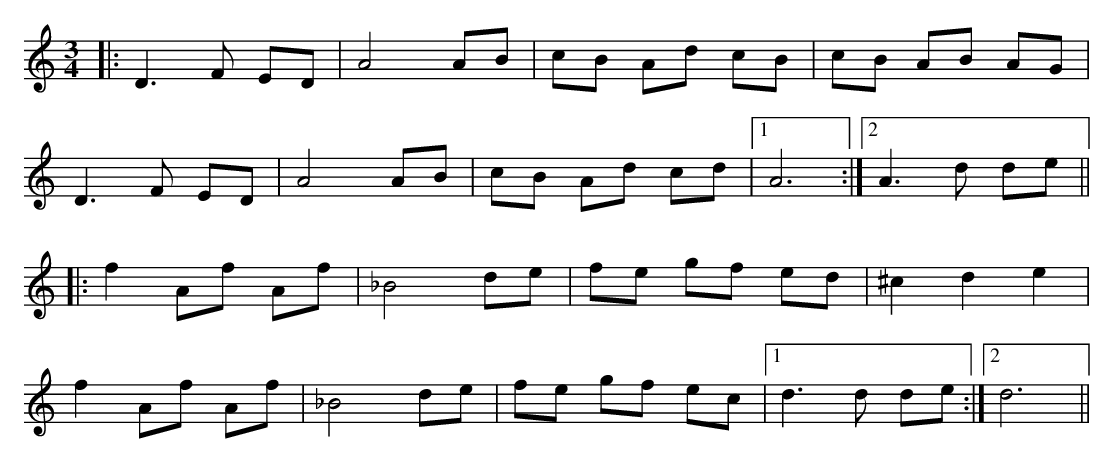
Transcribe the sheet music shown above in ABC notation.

X:1
M:3/4
K:Ddor
|:D3F ED|A4 AB|cB Ad cB|cB AB AG|
D3F ED|A4 AB|cB Ad cd|1 A6:|2 A3d de||
|:f2Af Af|_B4de|fe gf ed|^c2d2 e2|
f2Af Af|_B4de|fe gf ec|1 d3d de:|2 d6||
